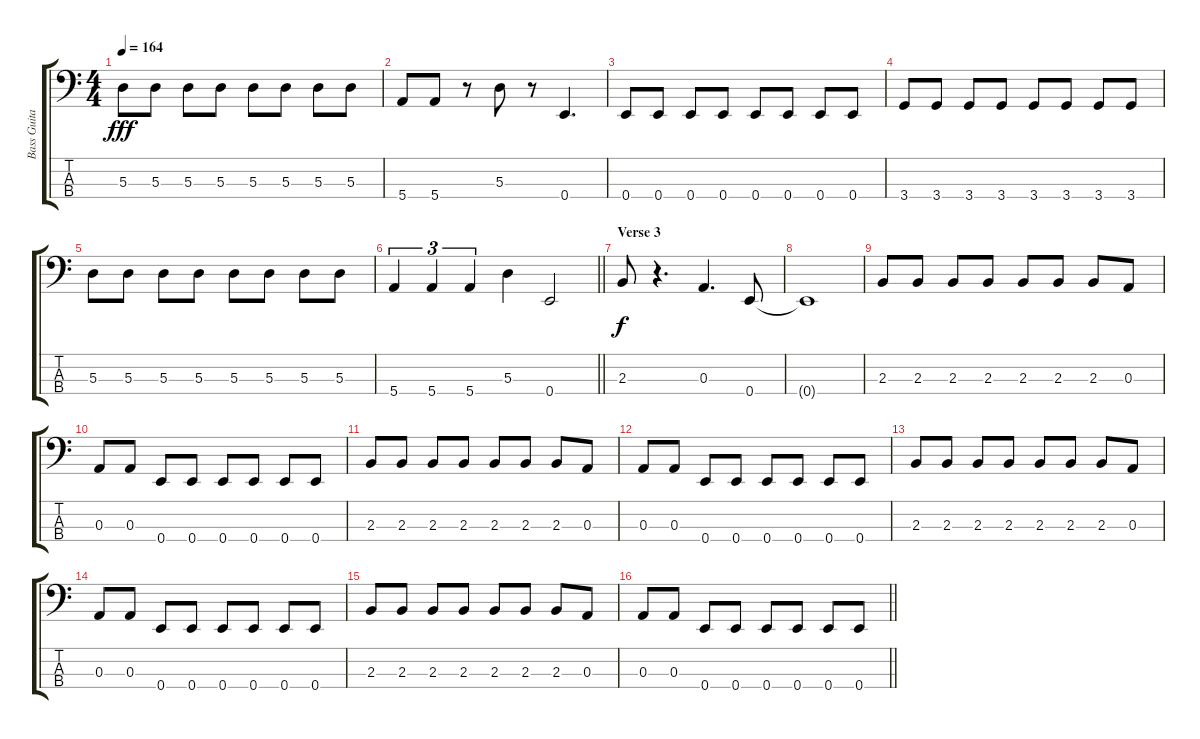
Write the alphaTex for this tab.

\track ("Bass Guitar " "Bass Guita") {instrument electricbasspick}
\staff {score tabs}
\tuning (G2 D2 A1 E1) {hide}
\ts (4 4)
\tempo 164
\clef f4
\ks c
5.3.8{dy fff} 5.3.8 5.3.8 5.3.8 5.3.8 5.3.8 5.3.8 5.3.8 |
5.4.8 5.4.8 r.8 5.3.8 r.8 0.4.4{d} |
0.4.8 0.4.8 0.4.8 0.4.8 0.4.8 0.4.8 0.4.8 0.4.8 |
3.4.8 3.4.8 3.4.8 3.4.8 3.4.8 3.4.8 3.4.8 3.4.8 |
5.3.8 5.3.8 5.3.8 5.3.8 5.3.8 5.3.8 5.3.8 5.3.8 |
\barLineRight lightlight
5.4.4{tu (3 2)} 5.4.4{tu (3 2)} 5.4.4{tu (3 2)} 5.3.4 0.4.2 |
\section ("" "Verse 3")
2.3.8{dy f} r.4{d} 0.3.4{d} 0.4.8 |
0.4{t}.1 |
2.3.8 2.3.8 2.3.8 2.3.8 2.3.8 2.3.8 2.3.8 0.3.8 |
0.3.8 0.3.8 0.4.8 0.4.8 0.4.8 0.4.8 0.4.8 0.4.8 |
2.3.8 2.3.8 2.3.8 2.3.8 2.3.8 2.3.8 2.3.8 0.3.8 |
0.3.8 0.3.8 0.4.8 0.4.8 0.4.8 0.4.8 0.4.8 0.4.8 |
2.3.8 2.3.8 2.3.8 2.3.8 2.3.8 2.3.8 2.3.8 0.3.8 |
0.3.8 0.3.8 0.4.8 0.4.8 0.4.8 0.4.8 0.4.8 0.4.8 |
2.3.8 2.3.8 2.3.8 2.3.8 2.3.8 2.3.8 2.3.8 0.3.8 |
\barLineRight lightlight
0.3.8 0.3.8 0.4.8 0.4.8 0.4.8 0.4.8 0.4.8 0.4.8
